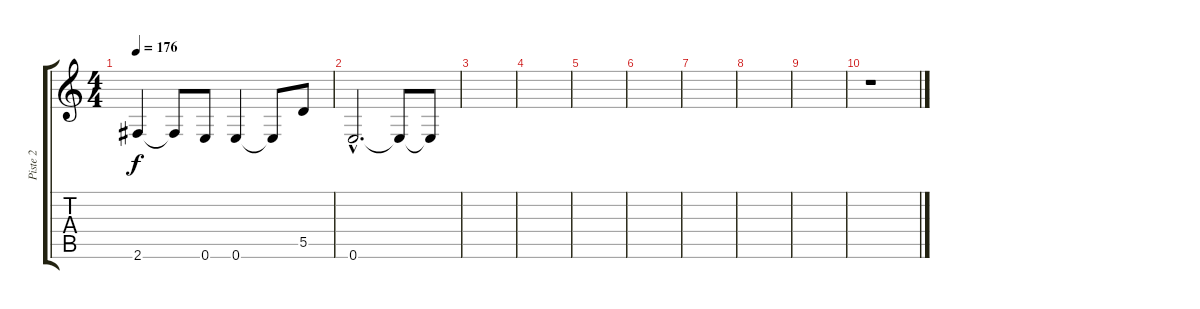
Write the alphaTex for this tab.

\track ("Piste 2" "Piste 2") {instrument distortionguitar}
\staff {score tabs}
\tuning (E4 B3 G3 D3 A2 E2) {hide}
\ts (4 4)
\tempo 176
\clef g2
\ks c
2.6.4{dy f} 2.6{t}.8 0.6.8 0.6.4 0.6{t}.8 5.5.8 |
0.6{hac}.2{d} 0.6{t}.8 0.6{t}.8 |
|
|
|
|
|
|
|
r.1
